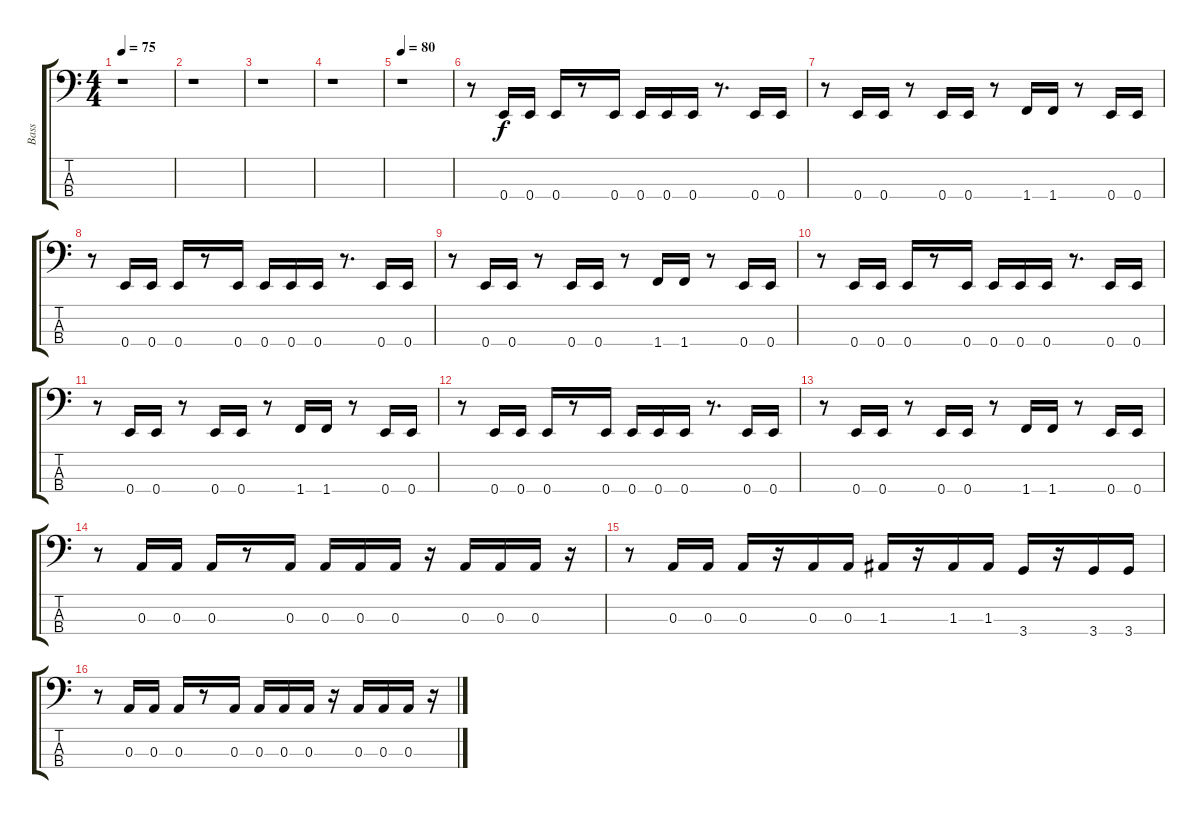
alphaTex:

\track ("Bass" "Bass") {instrument electricbassfinger}
\staff {score tabs}
\tuning (G2 D2 A1 E1) {hide}
\ts (4 4)
\tempo 75
\clef f4
\ks c
r.1{dy f} |
r.1 |
r.1 |
r.1 |
\tempo 80
r.1 |
r.8 0.4.16{volume 11 balance 0 instrument electricbassfinger} 0.4.16 0.4.16 r.8 0.4.16 0.4.16 0.4.16 0.4.16 r.8{d} 0.4.16 0.4.16 |
r.8 0.4.16 0.4.16 r.8 0.4.16 0.4.16 r.8 1.4.16 1.4.16 r.8 0.4.16 0.4.16 |
r.8 0.4.16 0.4.16 0.4.16 r.8 0.4.16 0.4.16 0.4.16 0.4.16 r.8{d} 0.4.16 0.4.16 |
r.8 0.4.16 0.4.16 r.8 0.4.16 0.4.16 r.8 1.4.16 1.4.16 r.8 0.4.16 0.4.16 |
r.8 0.4.16 0.4.16 0.4.16 r.8 0.4.16 0.4.16 0.4.16 0.4.16 r.8{d} 0.4.16 0.4.16 |
r.8 0.4.16 0.4.16 r.8 0.4.16 0.4.16 r.8 1.4.16 1.4.16 r.8 0.4.16 0.4.16 |
r.8 0.4.16 0.4.16 0.4.16 r.8 0.4.16 0.4.16 0.4.16 0.4.16 r.8{d} 0.4.16 0.4.16 |
r.8 0.4.16 0.4.16 r.8 0.4.16 0.4.16 r.8 1.4.16 1.4.16 r.8 0.4.16 0.4.16 |
r.8 0.3.16 0.3.16 0.3.16 r.8 0.3.16 0.3.16 0.3.16 0.3.16 r.16 0.3.16 0.3.16 0.3.16 r.16 |
r.8 0.3.16 0.3.16 0.3.16 r.16 0.3.16 0.3.16 1.3.16 r.16 1.3.16 1.3.16 3.4.16 r.16 3.4.16 3.4.16 |
r.8 0.3.16 0.3.16 0.3.16 r.8 0.3.16 0.3.16 0.3.16 0.3.16 r.16 0.3.16 0.3.16 0.3.16 r.16
